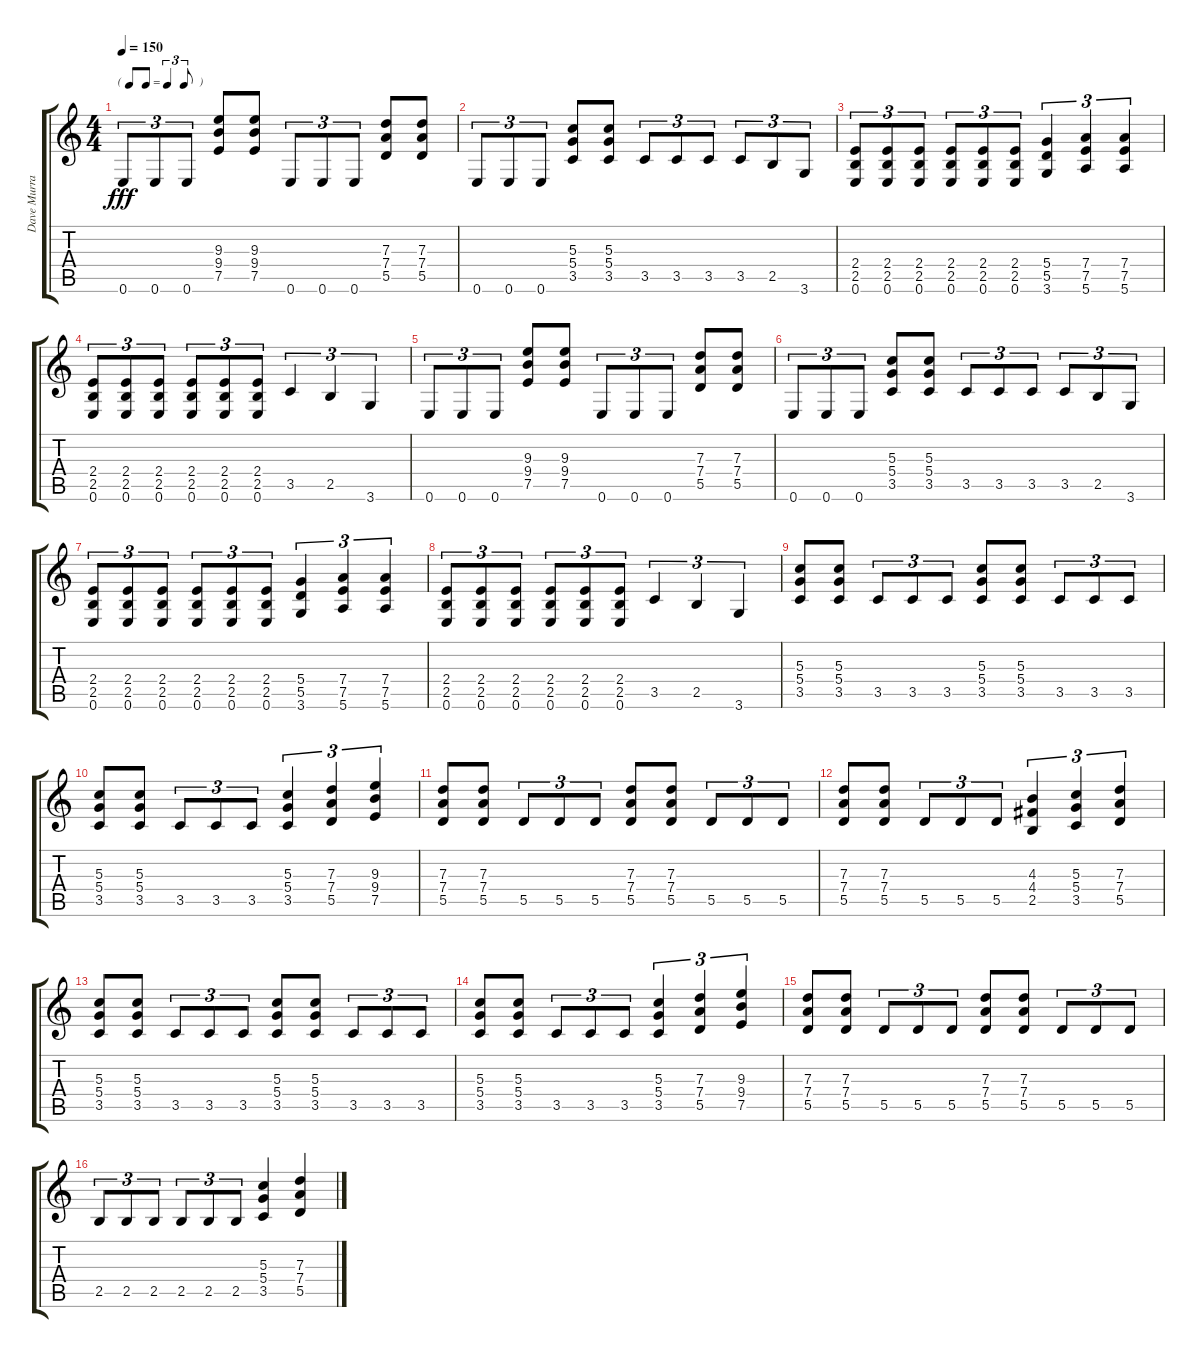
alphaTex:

\track ("Dave Murray" "Dave Murra") {instrument overdrivenguitar}
\staff {score tabs}
\tuning (E4 B3 G3 D3 A2 E2) {hide}
\ts (4 4)
\tf triplet8th
\tempo 150
\clef g2
\ks c
0.6.8{tu (3 2) dy fff} 0.6.8{tu (3 2)} 0.6.8{tu (3 2)} (9.3 9.4 7.5).8 (9.3 9.4 7.5).8 0.6.8{tu (3 2)} 0.6.8{tu (3 2)} 0.6.8{tu (3 2)} (7.3 7.4 5.5).8 (7.3 7.4 5.5).8 |
0.6.8{tu (3 2)} 0.6.8{tu (3 2)} 0.6.8{tu (3 2)} (5.3 5.4 3.5).8 (5.3 5.4 3.5).8 3.5.8{tu (3 2)} 3.5.8{tu (3 2)} 3.5.8{tu (3 2)} 3.5.8{tu (3 2)} 2.5.8{tu (3 2)} 3.6.8{tu (3 2)} |
(2.4 2.5 0.6).8{tu (3 2)} (2.4 2.5 0.6).8{tu (3 2)} (2.4 2.5 0.6).8{tu (3 2)} (2.4 2.5 0.6).8{tu (3 2)} (2.4 2.5 0.6).8{tu (3 2)} (2.4 2.5 0.6).8{tu (3 2)} (5.4 5.5 3.6).4{tu (3 2)} (7.4 7.5 5.6).4{tu (3 2)} (7.4 7.5 5.6).4{tu (3 2)} |
(2.4 2.5 0.6).8{tu (3 2)} (2.4 2.5 0.6).8{tu (3 2)} (2.4 2.5 0.6).8{tu (3 2)} (2.4 2.5 0.6).8{tu (3 2)} (2.4 2.5 0.6).8{tu (3 2)} (2.4 2.5 0.6).8{tu (3 2)} 3.5.4{tu (3 2)} 2.5.4{tu (3 2)} 3.6.4{tu (3 2)} |
0.6.8{tu (3 2)} 0.6.8{tu (3 2)} 0.6.8{tu (3 2)} (9.3 9.4 7.5).8 (9.3 9.4 7.5).8 0.6.8{tu (3 2)} 0.6.8{tu (3 2)} 0.6.8{tu (3 2)} (7.3 7.4 5.5).8 (7.3 7.4 5.5).8 |
0.6.8{tu (3 2)} 0.6.8{tu (3 2)} 0.6.8{tu (3 2)} (5.3 5.4 3.5).8 (5.3 5.4 3.5).8 3.5.8{tu (3 2)} 3.5.8{tu (3 2)} 3.5.8{tu (3 2)} 3.5.8{tu (3 2)} 2.5.8{tu (3 2)} 3.6.8{tu (3 2)} |
(2.4 2.5 0.6).8{tu (3 2)} (2.4 2.5 0.6).8{tu (3 2)} (2.4 2.5 0.6).8{tu (3 2)} (2.4 2.5 0.6).8{tu (3 2)} (2.4 2.5 0.6).8{tu (3 2)} (2.4 2.5 0.6).8{tu (3 2)} (5.4 5.5 3.6).4{tu (3 2)} (7.4 7.5 5.6).4{tu (3 2)} (7.4 7.5 5.6).4{tu (3 2)} |
(2.4 2.5 0.6).8{tu (3 2)} (2.4 2.5 0.6).8{tu (3 2)} (2.4 2.5 0.6).8{tu (3 2)} (2.4 2.5 0.6).8{tu (3 2)} (2.4 2.5 0.6).8{tu (3 2)} (2.4 2.5 0.6).8{tu (3 2)} 3.5.4{tu (3 2)} 2.5.4{tu (3 2)} 3.6.4{tu (3 2)} |
(5.3 5.4 3.5).8 (5.3 5.4 3.5).8 3.5.8{tu (3 2)} 3.5.8{tu (3 2)} 3.5.8{tu (3 2)} (5.3 5.4 3.5).8 (5.3 5.4 3.5).8 3.5.8{tu (3 2)} 3.5.8{tu (3 2)} 3.5.8{tu (3 2)} |
(5.3 5.4 3.5).8 (5.3 5.4 3.5).8 3.5.8{tu (3 2)} 3.5.8{tu (3 2)} 3.5.8{tu (3 2)} (5.3 5.4 3.5).4{tu (3 2)} (7.3 7.4 5.5).4{tu (3 2)} (9.3 9.4 7.5).4{tu (3 2)} |
(7.3 7.4 5.5).8 (7.3 7.4 5.5).8 5.5.8{tu (3 2)} 5.5.8{tu (3 2)} 5.5.8{tu (3 2)} (7.3 7.4 5.5).8 (7.3 7.4 5.5).8 5.5.8{tu (3 2)} 5.5.8{tu (3 2)} 5.5.8{tu (3 2)} |
(7.3 7.4 5.5).8 (7.3 7.4 5.5).8 5.5.8{tu (3 2)} 5.5.8{tu (3 2)} 5.5.8{tu (3 2)} (4.3 4.4 2.5).4{tu (3 2)} (5.3 5.4 3.5).4{tu (3 2)} (7.3 7.4 5.5).4{tu (3 2)} |
(5.3 5.4 3.5).8 (5.3 5.4 3.5).8 3.5.8{tu (3 2)} 3.5.8{tu (3 2)} 3.5.8{tu (3 2)} (5.3 5.4 3.5).8 (5.3 5.4 3.5).8 3.5.8{tu (3 2)} 3.5.8{tu (3 2)} 3.5.8{tu (3 2)} |
(5.3 5.4 3.5).8 (5.3 5.4 3.5).8 3.5.8{tu (3 2)} 3.5.8{tu (3 2)} 3.5.8{tu (3 2)} (5.3 5.4 3.5).4{tu (3 2)} (7.3 7.4 5.5).4{tu (3 2)} (9.3 9.4 7.5).4{tu (3 2)} |
(7.3 7.4 5.5).8 (7.3 7.4 5.5).8 5.5.8{tu (3 2)} 5.5.8{tu (3 2)} 5.5.8{tu (3 2)} (7.3 7.4 5.5).8 (7.3 7.4 5.5).8 5.5.8{tu (3 2)} 5.5.8{tu (3 2)} 5.5.8{tu (3 2)} |
2.5.8{tu (3 2)} 2.5.8{tu (3 2)} 2.5.8{tu (3 2)} 2.5.8{tu (3 2)} 2.5.8{tu (3 2)} 2.5.8{tu (3 2)} (5.3 5.4 3.5).4 (7.3 7.4 5.5).4
